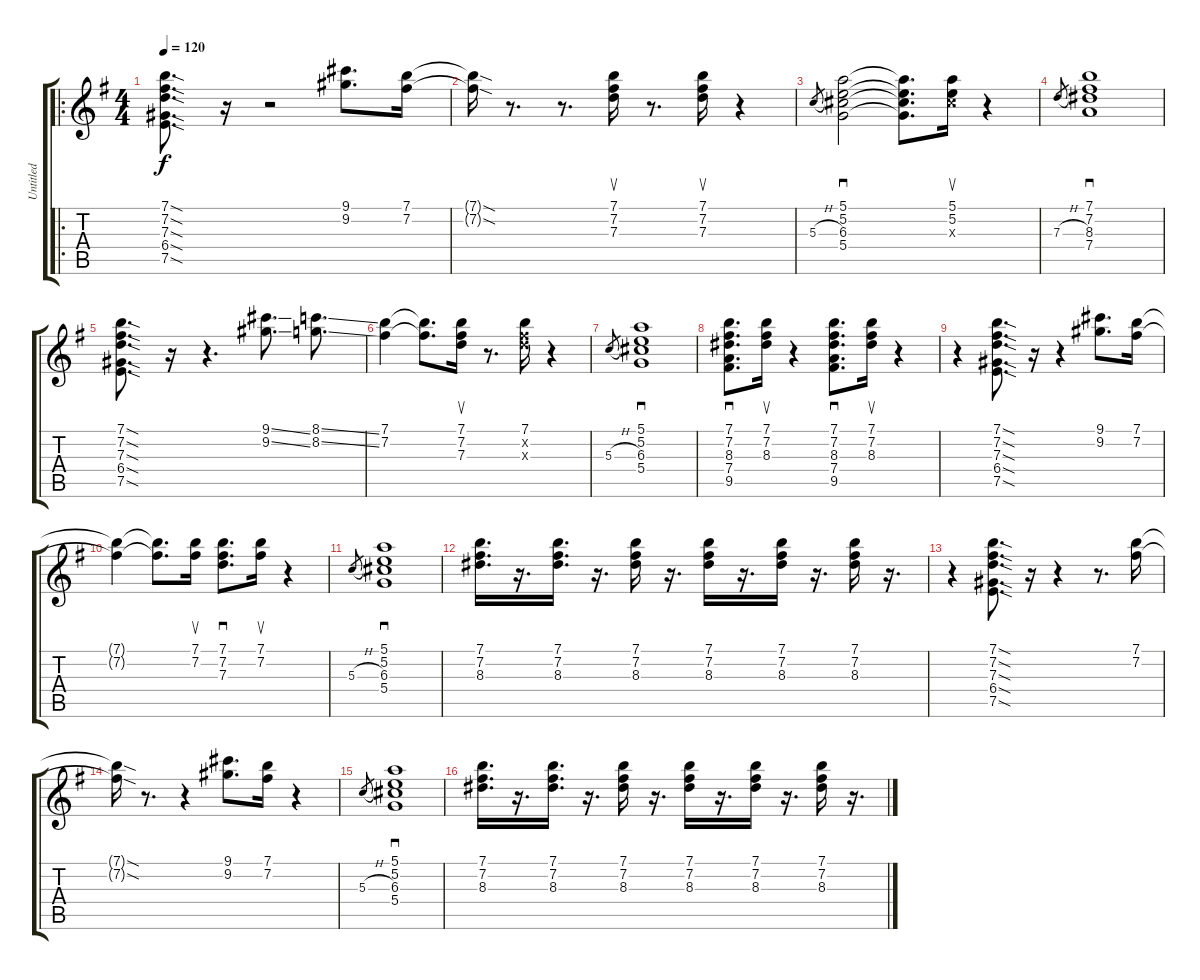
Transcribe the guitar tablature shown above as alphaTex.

\track ("Untitled" "Untitled") {instrument electricguitarjazz}
\staff {score tabs}
\tuning (E4 B3 G3 D3 A2 E2) {hide}
\ro
\ts (4 4)
\tempo 120
\clef g2
\ks g
(7.1{sod} 7.2{sod} 7.3{sod} 6.4{sod} 7.5{sod}).8{d dy f instrument electricguitarjazz} r.16 r.2 (9.1 9.2).8{d} (7.1 7.2).16 |
(7.1{sod t} 7.2{sod t}).16 r.8{d} r.8{d} (7.1 7.2 7.3).16{su} r.8{d} (7.1 7.2 7.3).16{su} r.4 |
5.3{h}.8{gr} (5.1 5.2 6.3 5.4).2{sd} (5.1{t} 5.2{t} 6.3{t} 5.4{t}).8{d} (5.1 5.2 6.3{x}).16{su} r.4 |
7.3{h}.8{gr} (7.1 7.2 8.3 7.4).1{sd} |
(7.1{sod} 7.2{sod} 7.3{sod} 6.4{sod} 7.5{sod}).8{d} r.16 r.4{d} (9.1{ss} 9.2{ss}).8{d} (8.1{ss} 8.2{ss}).8{d} |
(7.1 7.2).4 (7.1{t} 7.2{t}).8{d} (7.1 7.2 7.3).16{su} r.8{d} (7.1 7.2{x} 7.3{x}).16 r.4 |
5.3{h}.8{gr} (5.1 5.2 6.3 5.4).1{sd} |
(7.1 7.2 8.3 7.4 9.5).8{d sd} (7.1 7.2 8.3).16{su} r.4 (7.1 7.2 8.3 7.4 9.5).8{d sd} (7.1 7.2 8.3).16{su} r.4 |
r.4 (7.1{sod} 7.2{sod} 7.3{sod} 6.4{sod} 7.5{sod}).8{d} r.16 r.4 (9.1 9.2).8{d} (7.1 7.2).16 |
(7.1{t} 7.2{t}).4 (7.1{t} 7.2{t}).8{d} (7.1 7.2).16{su} (7.1 7.2 7.3).8{d sd} (7.1 7.2).16{su} r.4 |
5.3{h}.8{gr} (5.1 5.2 6.3 5.4).1{sd} |
(7.1 7.2 8.3).16{d} r.16{d} (7.1 7.2 8.3).16{d} r.16{d} (7.1 7.2 8.3).16 r.16{d} (7.1 7.2 8.3).16 r.16{d} (7.1 7.2 8.3).16 r.16{d} (7.1 7.2 8.3).16 r.16{d} |
r.4 (7.1{sod} 7.2{sod} 7.3{sod} 6.4{sod} 7.5{sod}).8{d} r.16 r.4 r.8{d} (7.1 7.2).16 |
(7.1{sod t} 7.2{sod t}).16 r.8{d} r.4 (9.1 9.2).8{d} (7.1 7.2).16 r.4 |
5.3{h}.8{gr} (5.1 5.2 6.3 5.4).1{sd} |
(7.1 7.2 8.3).16{d} r.16{d} (7.1 7.2 8.3).16{d} r.16{d} (7.1 7.2 8.3).16 r.16{d} (7.1 7.2 8.3).16 r.16{d} (7.1 7.2 8.3).16 r.16{d} (7.1 7.2 8.3).16 r.16{d}
